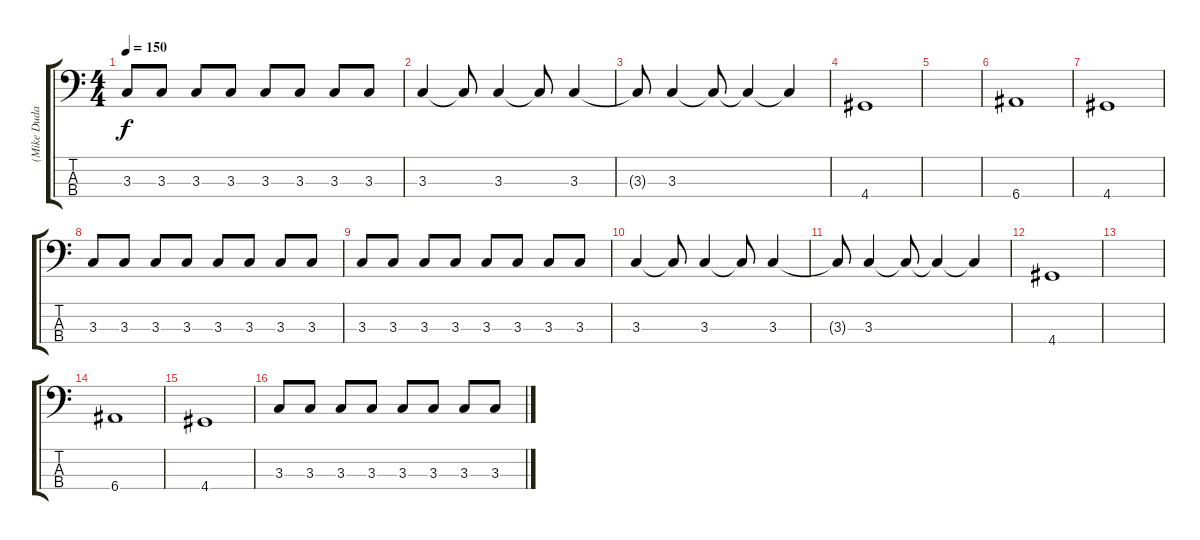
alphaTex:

\track ("(Mike Duda) Bass" "(Mike Duda") {instrument electricbasspick}
\staff {score tabs}
\tuning (G2 D2 A1 E1) {hide}
\ts (4 4)
\tempo 150
\clef f4
\ks c
3.3.8{dy f} 3.3.8 3.3.8 3.3.8 3.3.8 3.3.8 3.3.8 3.3.8 |
3.3.4 3.3{t}.8 3.3.4 3.3{t}.8 3.3.4 |
3.3{t}.8 3.3.4 3.3{t}.8 3.3{t}.4 3.3{t}.4 |
4.4.1 |
|
6.4.1 |
4.4.1 |
3.3.8 3.3.8 3.3.8 3.3.8 3.3.8 3.3.8 3.3.8 3.3.8 |
3.3.8 3.3.8 3.3.8 3.3.8 3.3.8 3.3.8 3.3.8 3.3.8 |
3.3.4 3.3{t}.8 3.3.4 3.3{t}.8 3.3.4 |
3.3{t}.8 3.3.4 3.3{t}.8 3.3{t}.4 3.3{t}.4 |
4.4.1 |
|
6.4.1 |
4.4.1 |
3.3.8 3.3.8 3.3.8 3.3.8 3.3.8 3.3.8 3.3.8 3.3.8
